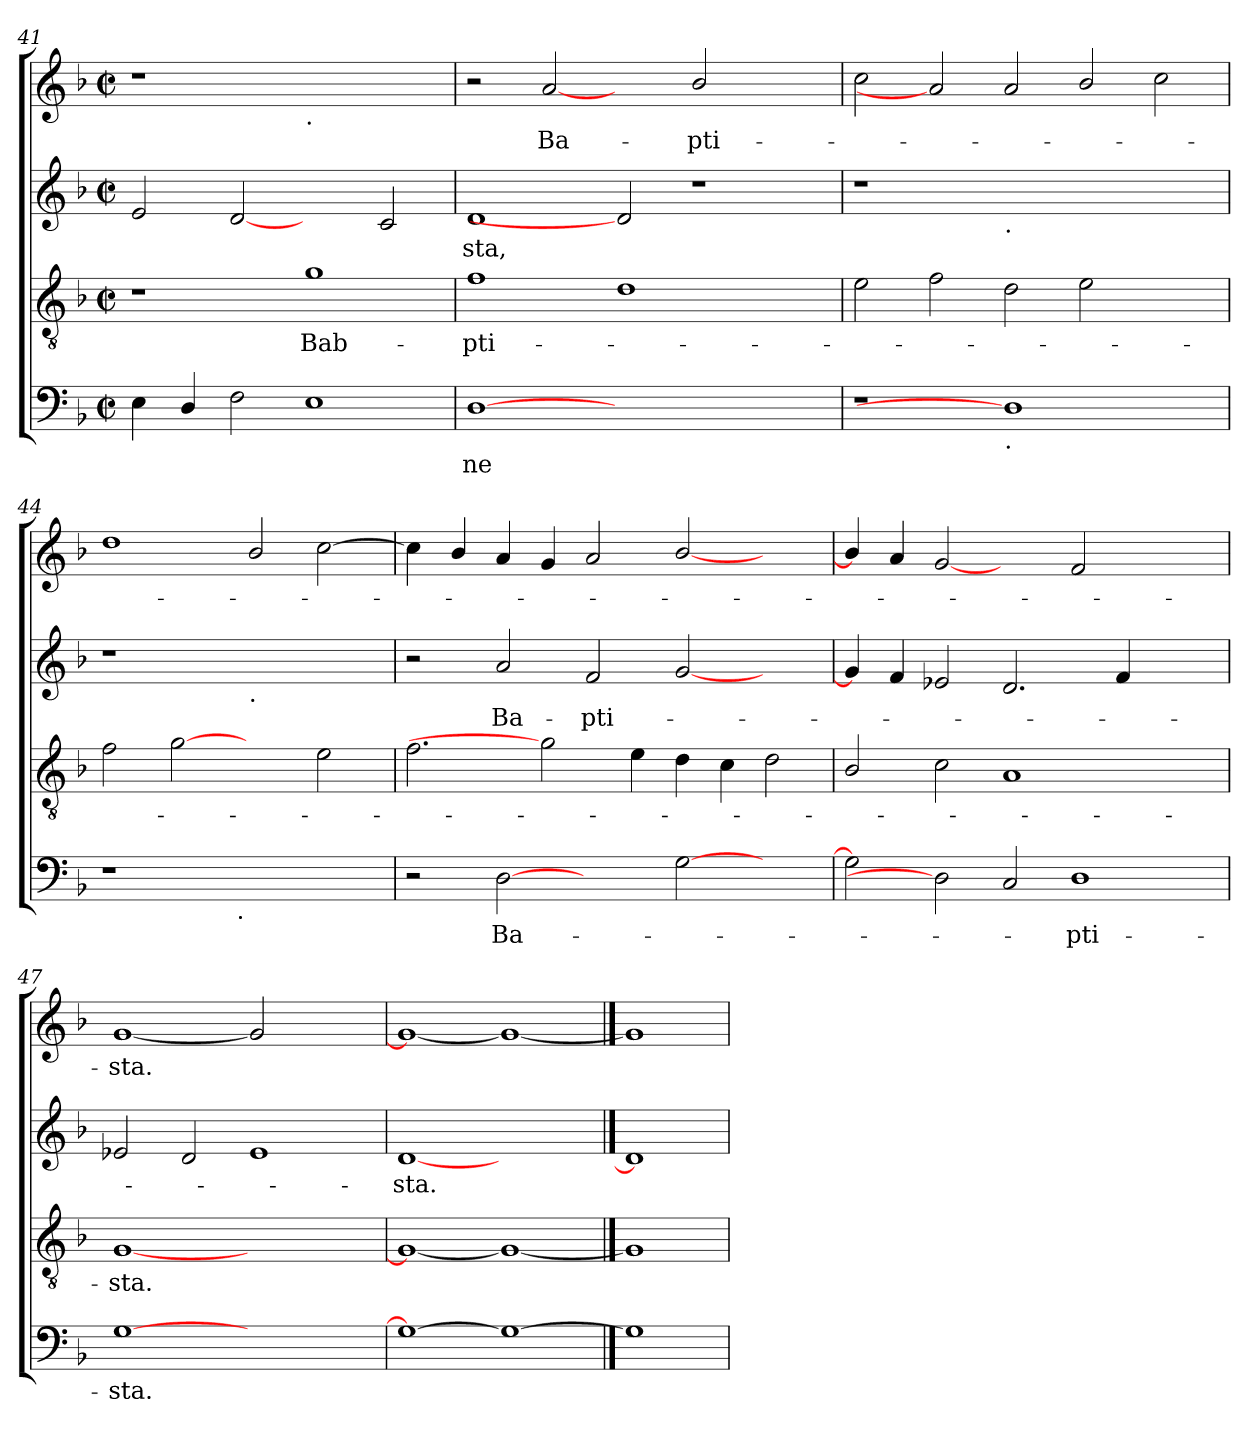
**kern	**text	**kern	**text	**kern	**text	**kern	**text
*part4	*part4	*part3	*part3	*part2	*part2	*part1	*part1
*staff4	*staff4	*staff3	*staff3	*staff2	*staff2	*staff1	*staff1
!!LO:LB:g=z
*clefF4	*	*clefGv2	*	*clefG2	*	*clefG2	*
*k[b-]	*	*k[b-]	*	*k[b-]	*	*k[b-]	*
*F:	*	*F:	*	*F:	*	*F:	*
*M2/2	*	*M2/2	*	*M2/2	*	*M2/2	*
*met(c|)	*	*met(c|)	*	*met(c|)	*	*met(c|)	*
=41	=41	=41	=41	=41	=41	=41	=41
4E\	.	1r	.	2e/	.	1r	.
4D/	.	.	.	.	.	.	.
2F\	.	.	.	[2d	.	.	.
!	!	!	!	!	!	!LO:TX:b:t=.	!
!	!	!	!LO:LY:b	!	!	!	!
1E	.	1g	Bab-	2ryy	.	1ryy	.
.	.	.	.	2c/	.	.	.
=42	=42	=42	=42	=42	=42	=42	=42
!	!LO:LY:b	!	!LO:LY:b	!	!LO:LY:b	!	!
[1D	-ne	1f	-pti-	1d	-sta,	2r	.
!	!	!	!	!	!	!	!LO:LY:b
.	.	.	.	.	.	[2a	Ba-
1.ryy	.	1d	.	2d]	.	2ryy	.
!	!	!	!	!	!	!	!LO:LY:b
.	.	.	.	1r	.	2b-/	-pti-
.	.	2ryy	.	.	.	2ryy	.
=43	=43	=43	=43	=43	=43	=43	=43
1r	.	2e\	.	1r	.	2cc\	.
.	.	2f\	.	.	.	2a]	.
!	!	!	!	!LO:TX:b:t=.	!	!	!
!LO:TX:b:t=.	!	!	!	!	!	!	!
1D]	.	2d\	.	1.ryy	.	2a/	.
.	.	2e\	.	.	.	2b-/	.
2ryy	.	2ryy	.	.	.	2cc\	.
=44	=44	=44	=44	=44	=44	=44	=44
*^	*	*	*	*	*	*	*
1r	2ryy	.	2f\	.	1r	.	1dd	.
.	4...ryy	.	[2g	.	.	.	.	.
!	!LO:TX:b:t=.	!	!	!	!	!	!	!
.	1ryy	.	.	.	.	.	.	.
!	!	!	!	!	!LO:TX:b:t=.	!	!	!
1ryy	.	.	2ryy	.	1ryy	.	2b-/	.
.	.	.	2e\	.	.	.	[<2cc\	.
.	32ryy	.	.	.	.	.	.	.
*v	*v	*	*	*	*	*	*	*
!!LO:LB:g=z
=45	=45	=45	=45	=45	=45	=45	=45
2r	.	2.f\	.	2r	.	4cc\]	.
.	.	.	.	.	.	4b-/	.
!	!LO:LY:b	!	!	!	!LO:LY:b	!	!
[2D	Ba-	.	.	2a/	Ba-	4a/	.
.	.	2g]	.	.	.	4g/	.
!	!	!	!	!	!LO:LY:b	!	!
2ryy	.	.	.	2f/	-pti-	2a/	.
.	.	4e\	.	.	.	.	.
[>2G\	.	4d\	.	[<2g/	.	[<2b-/	.
.	.	4c\	.	.	.	.	.
2ryy	.	2d\	.	2ryy	.	2ryy	.
=46	=46	=46	=46	=46	=46	=46	=46
2G\]	.	2B-/	.	4g/]	.	4b-/]	.
.	.	.	.	4f/	.	4a/	.
2D]	.	2c\	.	2e-/	.	[2g	.
2C/	.	1A	.	2.d/	.	2ryy	.
!	!LO:LY:b	!	!	!	!	!	!
1D	-pti-	.	.	.	.	2f/	.
.	.	.	.	4f/	.	.	.
.	.	2ryy	.	2ryy	.	2ryy	.
=47	=47	=47	=47	=47	=47	=47	=47
!	!LO:LY:b	!	!LO:LY:b	!	!	!	!LO:LY:b
[>1G	-sta.	[<1G	-sta.	2e-/	.	[<1g	-sta.
.	.	.	.	2d/	.	.	.
1ryy	.	1ryy	.	1e-	.	2g]	.
.	.	.	.	.	.	2ryy	.
=48	=48	=48	=48	=48	=48	=48	=48
!	!	!	!	!	!LO:LY:b	!	!
1G_	.	1G_	.	[1d	-sta.	1g_	.
1G_	.	1G_	.	1ryy	.	1g_	.
==49	==49	==49	==49	==49	==49	==49	==49
1G]	.	1G]	.	1d]	.	1g]	.
=	=	=	=	=	=	=	=
*-	*-	*-	*-	*-	*-	*-	*-
